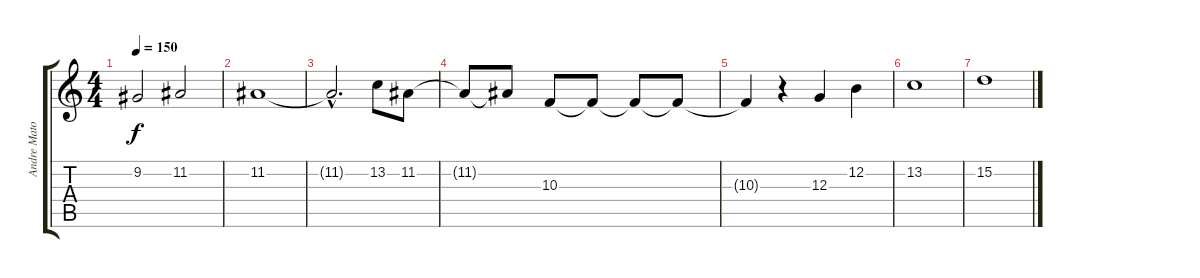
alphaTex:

\track ("Andre Matos/Piano" "Andre Mato") {instrument lead6voice}
\staff {score tabs}
\tuning (E4 B3 G3 D3 A2 E2) {hide}
\ts (4 4)
\tempo 150
\clef g2
\ks c
9.2.2{dy f} 11.2.2 |
11.2.1 |
11.2{hac t}.2{d} 13.2.8 11.2.8 |
11.2{t}.8 11.2{t}.8 10.3.8 10.3{t}.8 10.3{t}.8 10.3{t}.8 |
10.3{t}.4 r.4 12.3.4 12.2.4 |
13.2.1 |
15.2.1
